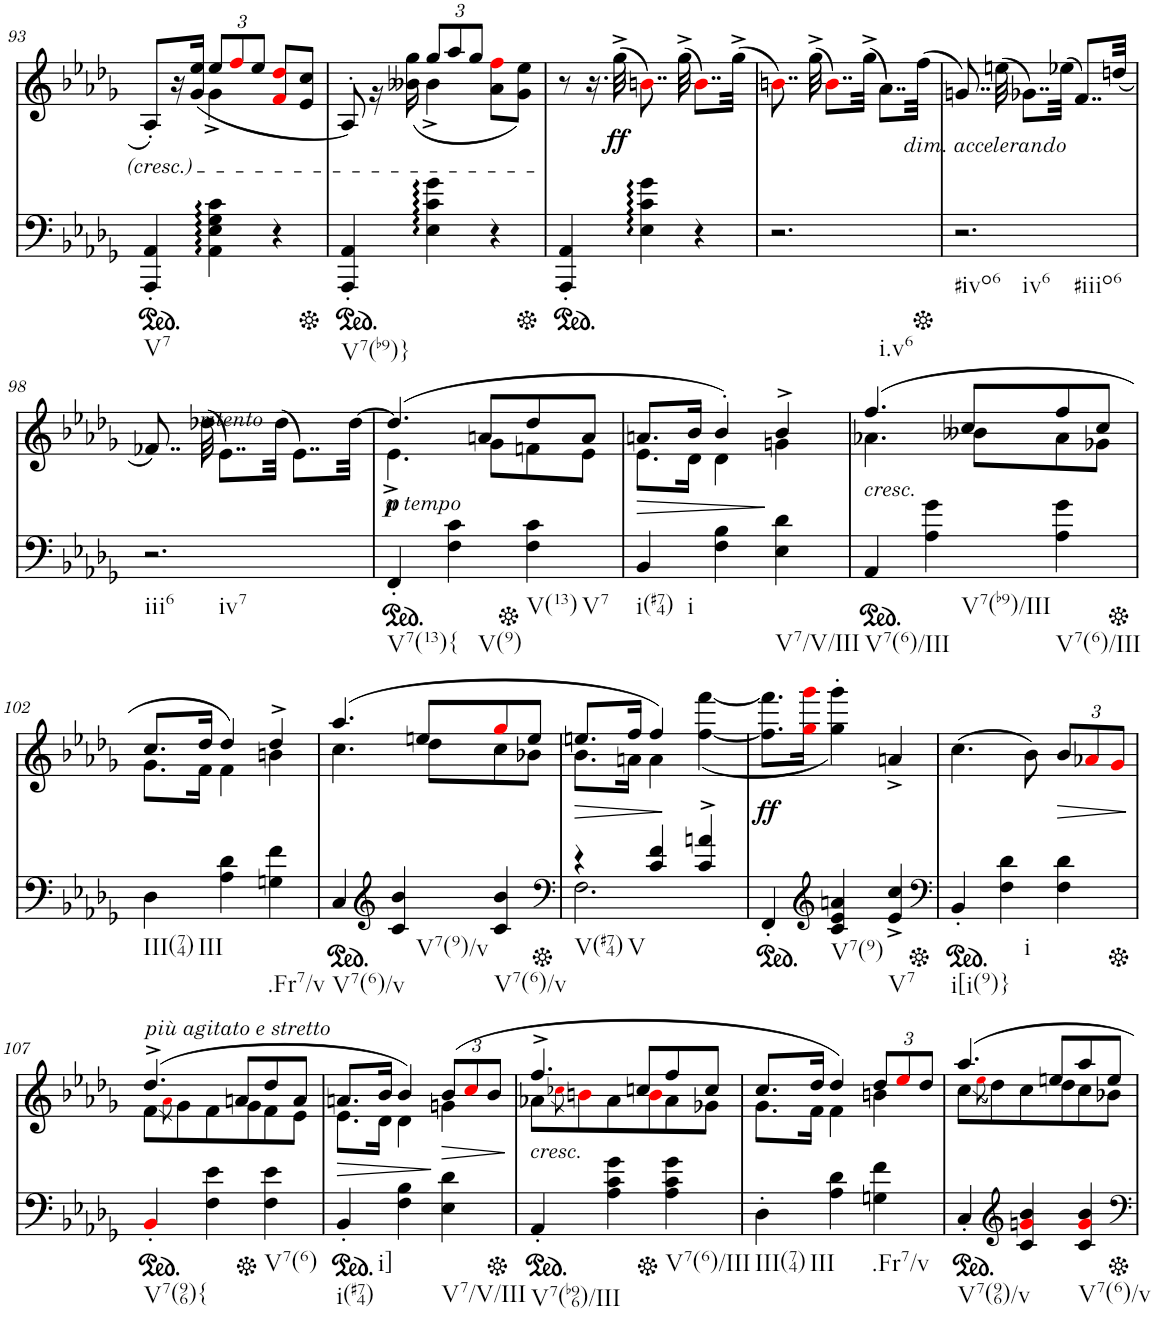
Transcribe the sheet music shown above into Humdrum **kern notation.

**kern	**kern	**dynam
*part2	*part1	*part1
*staff2	*staff1	*staff1
*I"piano	*I"piano	*
*I'Pno	*I'Pno	*
!!LO:PB:g=z
*clefF4	*clefG2	*
*k[b-e-a-d-g-]	*k[b-e-a-d-g-]	*
*M3/4	*M3/4	*
*ped	*	*
=93	=93	=93
*	*^	*
!LO:TX:b:t=V7	!	!	!
4AAA-/' 4AA-/'	8A-'/L	4ryy	.
.	16r	.	.
.	(16g-/ 16ee-/JJ	.	.
*	*Xbrackettup	*	*
4AA-\ 4E-\ 4G-\ 4c\	12ee-/L	4g-^\	.
.	12ffi/	.	.
.	12ee-/J	.	.
4r	8fi/ 8dd-i/L	4ryy	.
.	8e-/ 8cc/J	.	.
=94	=94	=94	=94
*Xped	*	*	*
*ped	*	*	*
!LO:TX:b:t=V7(b9)}	!	!	!
4AAA-/' 4AA-/'	4ryy	8A-'/)	.
.	.	16r	.
.	.	(16b--X\ 16gg-\	.
4E-\ 4c\ 4g-\	12gg-/L	4b--^\	.
.	12aa-/	.	.
.	12gg-/J	.	.
4r	4ryy	8a-\ 8ffi\L	.
.	.	8g-\ 8ee-\J)	.
*	*v	*v	*
=95	=95	=95
*Xped	*	*
*ped	*	*
4AAA-/' 4AA-/'	8r	.
.	16.r	.
!	!	!LO:DY:b
.	(32gg-^\	ff
4E-\ 4c\ 4g-\	8..bni\)	.
.	(32gg-^\	.
4r	8..bi\L)	.
.	(32gg-^\Jkk	.
=96	=96	=96
!LO:TX:b:t=i.v6	!	!
2.r	8..bni\)	.
.	(32gg-^\	.
.	8..bi\L)	.
.	(32gg-^\Jkk	.
!	!LO:TX:b:i:t=dim.	!
.	8..a-\L)	.
.	(32ff\Jkk	.
=97	=97	=97
*Xped	*	*
!	!LO:TX:b:i:t=accelerando	!
!LO:TX:b:t=#ivo6	!	!
!LO:TX:b:t=iv6	!	!
!LO:TX:b:t=#iiio6	!	!
2.r	8..gn/)	.
.	(32een\	.
.	8..g-X\L)	.
.	(32ee-X\Jkk	.
.	8..f/L)	.
.	(32ddn/Jkk	.
!!LO:LB:g=z
=98	=98	=98
!LO:TX:b:t=iii6	!	!
!LO:TX:b:t=iv7	!	!
2.r	8..f-X/)	.
!	!LO:TX:b:i:t=ritento	!
.	(32dd-X\	.
.	8..e-\L)	.
.	(32dd-\Jkk	.
.	8..e-\L)	.
.	[32dd-\Jkk	.
=99	=99	=99
*ped	*	*
*	*^	*
!	!LO:TX:b:i:t=a tempo	!	!
!LO:TX:b:t=V7(13){	!	!	!
!	!	!	!LO:DY:b
4FF'/	(4.dd-/]	4.e-^\	p
!LO:TX:b:t=V(9)	!	!	!
4F\ 4c\	.	.	.
.	8an/L	8g-\L	.
*Xped	*	*	*
!LO:TX:b:t=V(13)	!	!	!
!LO:TX:b:t=V7	!	!	!
4F\ 4c\	8dd-/	8fn\	.
.	8a/J	8e-\J	.
=100	=100	=100	=100
!LO:TX:b:t=i(#74)	!	!	!
!LO:TX:b:t=i	!	!	!
!	!	!	!LO:HP:b
4BB-/	8.an/L	8.e-\L	>
.	16b-/Jk	16d-\Jk	.
4F\ 4B-\	4b-'/)	4d-\	.
!LO:TX:b:t=V7/V/III	!	!	!
4E-\ 4d-\	4b-^/	4gn\	]
=101	=101	=101	=101
*ped	*	*	*
!	!LO:TX:b:i:t=cresc.	!	!
!LO:TX:b:t=V7(6)/III	!	!	!
4AA-/	(4.ff/	4.a-X\	.
!LO:TX:b:t=V7(b9)/III	!	!	!
4A-\ 4g-\	.	.	.
.	8cc/L	8b--X\L	.
!LO:TX:b:t=V7(6)/III	!	!	!
4A-\ 4g-\	8ff/	8a-\	.
.	8cc/J	8g-X\J	.
!!LO:LB:g=z	!!
=102	=102	=102	=102
*Xped	*	*	*
!LO:TX:b:t=III(74)	!	!	!
!LO:TX:b:t=III	!	!	!
4D-\	8.cc/L	8.g-\L	.
.	16dd-/Jk	16f\Jk	.
4A-\ 4d-\	4dd-/)	4f\	.
!LO:TX:b:t=.Fr7/v	!	!	!
4Gn\ 4f\	4dd-^/	4bn\	.
=103	=103	=103	=103
*ped	*	*	*
!LO:TX:b:t=V7(6)/v	!	!	!
4C/	(4.aa-/	4.cc\	.
*clefG2	*	*	*
!LO:TX:b:t=V7(9)/v	!	!	!
4c/ 4b-/	.	.	.
.	8een/L	8dd-\L	.
!LO:TX:b:t=V7(6)/v	!	!	!
4c/ 4b-/	8gg-i/	8cc\	.
.	8ee/J	8b-X\J	.
=104	=104	=104	=104
*clefF4	*	*	*
*Xped	*	*	*
*^	*	*	*
!LO:TX:b:t=V(#74)	!	!	!	!
!LO:TX:b:t=V	!	!	!	!
!	!	!	!	!LO:HP:b
4r	2.F\	8.een/L	8.b-\L	>
.	.	16ff/Jk	16an\Jk	.
4c/ 4f/	.	4ff/)	4a\	.
4c/^ 4an/^	.	4ryy	([4ff\ [4fff\	]
*v	*v	*	*	*
*	*v	*v	*
=105	=105	=105
*ped	*	*
*	*^	*
!	!	!	!LO:DY:b
*	*v	*v	*
4FF'/	8.ff\] 8.fff\]L	ff
.	16gg-i\ 16ggg-i\Jk	.
*clefG2	*	*
!LO:TX:b:t=V7(9)	!	!
4c/ 4e-/ 4an/	4gg-\' 4ggg-\')	.
!LO:TX:b:t=V7	!	!
4e-/^ 4cc/^	4an^/	.
=106	=106	=106
*clefF4	*	*
*Xped	*	*
*ped	*	*
!LO:TX:b:t=i[i(9)}	!	!
4BB-'/	(4.cc\	.
!LO:TX:b:t=i	!	!
4F\ 4d-\	.	.
.	8b-\)	.
!	!	!LO:HP:b
4F\ 4d-\	12b-/L	>
.	12a-Xi/	.
.	12g-i/J	.
.	.	]
!!LO:LB:g=z
=107	=107	=107
*Xped	*	*
*ped	*	*
*	*^	*
!	!LO:TX:b:i:t=più agitato e stretto	!	!
!LO:TX:b:t=V7(96){	!	!	!
4BB-'i/	(4.dd-^/	8f\L	.
.	.	8qa-i\	.
.	.	8g-\	.
4F\ 4e-\	.	8f\	.
.	8an/L	8g-\	.
*Xped	*	*	*
!LO:TX:b:t=V7(6)	!	!	!
4F\ 4e-\	8dd-/	8f\	.
.	8a/J	8e-\J	.
=108	=108	=108	=108
*ped	*	*	*
!LO:TX:b:t=i(#74)	!	!	!
!LO:TX:b:t=i]	!	!	!
!	!	!	!LO:HP:b
4BB-'/	8.an/L	8.e-\L	>
.	16b-/Jk	16d-\Jk	.
4F\ 4B-\	4b-/)	4d-\	.
!LO:TX:b:t=V7/V/III	!	!	!
!	!	!	!LO:HP:n=1:b
4E-\ 4d-\	(12b-/L	4gn\	] >
.	12cci/	.	.
.	12b-/J	.	.
*	*v	*v	*
.	.	]
=109	=109	=109
*Xped	*	*
*ped	*	*
*	*^	*
!	!LO:TX:b:i:t=cresc.	!	!
!LO:TX:b:t=V7(b96)/III	!	!	!
4AA-'/	4.ff^/	8a-X\L	.
.	.	8qcc-Xi\	.
.	.	8bni\	.
4A-\ 4c\ 4g-\	.	8a-\	.
.	8ccn/L	8bi\	.
*Xped	*	*	*
!LO:TX:b:t=V7(6)/III	!	!	!
4A-\ 4c\ 4g-\	8ff/	8a-\	.
.	8cc/J	8g-X\J	.
=110	=110	=110	=110
!LO:TX:b:t=III(74)	!	!	!
!LO:TX:b:t=III	!	!	!
4D-'\	8.cc/L	8.g-\L	.
.	16dd-/Jk	16f\Jk	.
4A-\ 4d-\	4dd-/)	4f\	.
!LO:TX:b:t=.Fr7/v	!	!	!
4Gn\ 4f\	12dd-/L	4bn\	.
.	12ee-i/	.	.
.	12dd-/J	.	.
=111	=111	=111	=111
*ped	*	*	*
!LO:TX:b:t=V7(96)/v	!	!	!
4C'/	4.aa-/	8cc\L	.
.	.	(8qee-i\	.
.	.	8dd-\)	.
*clefG2	*	*	*
4c/ 4gni/ 4b-/	.	8cc\	.
.	8een/L	8dd-\	.
!LO:TX:b:t=V7(6)/v	!	!	!
4c/ 4gi/ 4b-/	8aa-/	8cc\	.
.	8ee/J	8b-X\J	.
*Xped	*	*	*
*	*v	*v	*
=	=	=
*-	*-	*-
